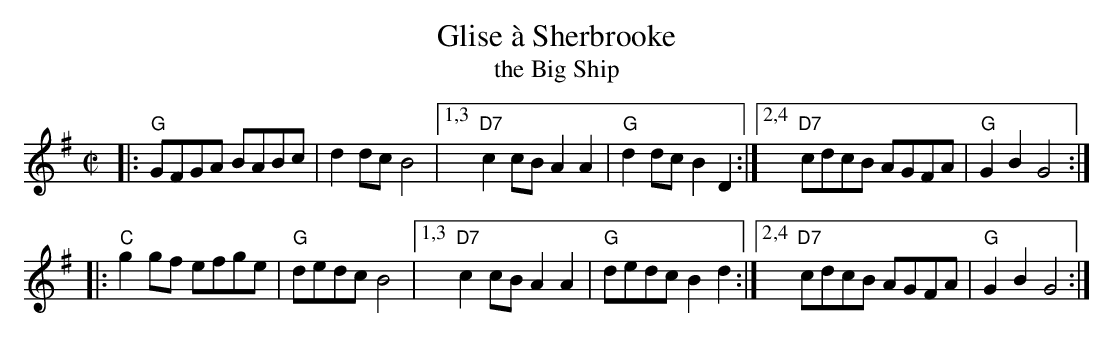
X:1
T: Glise \`a Sherbrooke
T: the Big Ship
M: C|
L: 1/8
K: G
|: "G"GFGA BABc | d2dc B4 |1,3 "D7"c2cB A2A2 | "G"d2dc B2D2 \
                         :|2,4 "D7"cdcB AGFA | "G"G2B2 G4 :|
|: "C"g2gf efge | "G"dedc B4 |1,3 "D7"c2cB A2A2 | "G"dedc B2d2 \
                            :|2,4 "D7"cdcB AGFA | "G"G2B2 G4 :|
